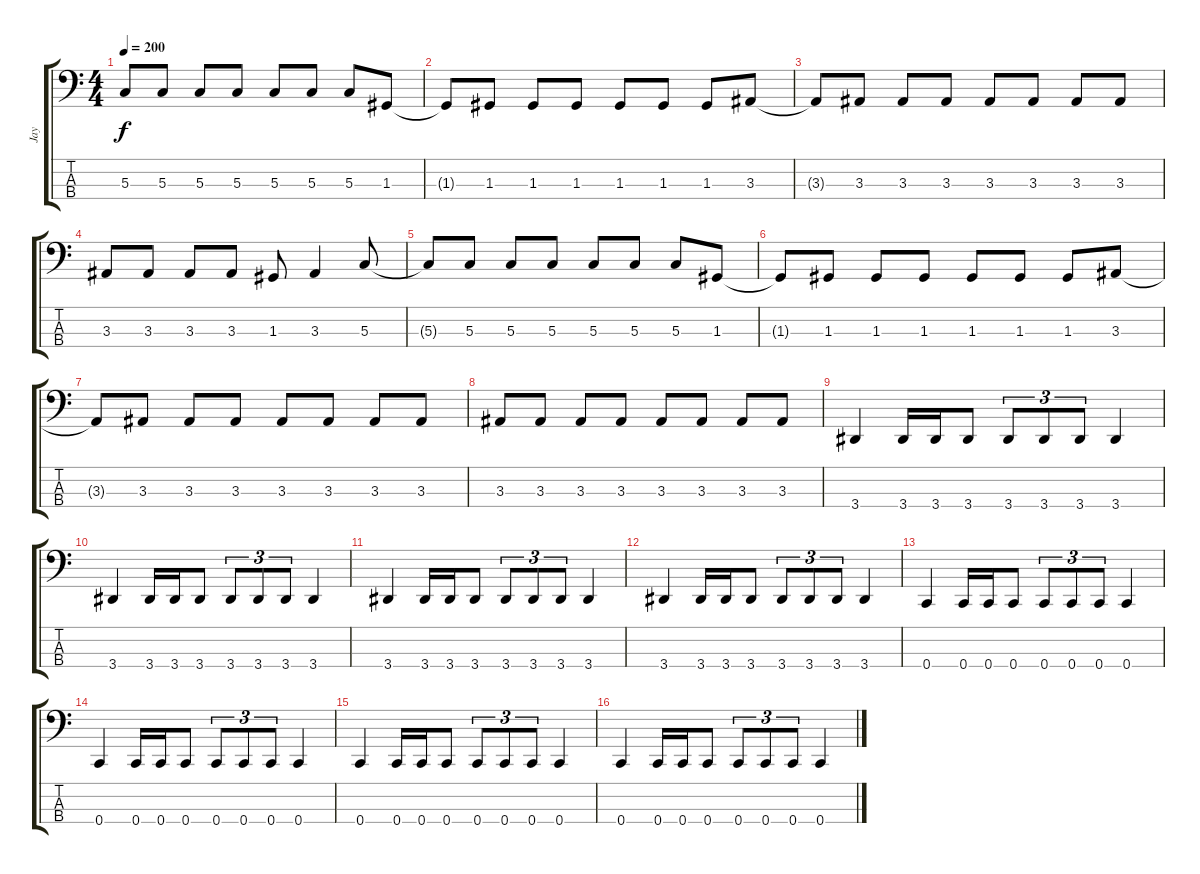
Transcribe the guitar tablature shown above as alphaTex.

\track ("Jay" "Jay") {instrument electricbasspick}
\staff {score tabs}
\tuning (F2 C2 G1 C1) {hide}
\ts (4 4)
\tempo 200
\clef f4
\ks c
5.3{t}.8{dy f} 5.3.8 5.3.8 5.3.8 5.3.8 5.3.8 5.3.8 1.3.8 |
1.3{t}.8 1.3.8 1.3.8 1.3.8 1.3.8 1.3.8 1.3.8 3.3.8 |
3.3{t}.8 3.3.8 3.3.8 3.3.8 3.3.8 3.3.8 3.3.8 3.3.8 |
3.3.8 3.3.8 3.3.8 3.3.8 1.3.8 3.3.4 5.3.8 |
5.3{t}.8 5.3.8 5.3.8 5.3.8 5.3.8 5.3.8 5.3.8 1.3.8 |
1.3{t}.8 1.3.8 1.3.8 1.3.8 1.3.8 1.3.8 1.3.8 3.3.8 |
3.3{t}.8 3.3.8 3.3.8 3.3.8 3.3.8 3.3.8 3.3.8 3.3.8 |
3.3.8 3.3.8 3.3.8 3.3.8 3.3.8 3.3.8 3.3.8 3.3.8 |
3.4.4 3.4.16 3.4.16 3.4.8 3.4.8{tu (3 2)} 3.4.8{tu (3 2)} 3.4.8{tu (3 2)} 3.4.4 |
3.4.4 3.4.16 3.4.16 3.4.8 3.4.8{tu (3 2)} 3.4.8{tu (3 2)} 3.4.8{tu (3 2)} 3.4.4 |
3.4.4 3.4.16 3.4.16 3.4.8 3.4.8{tu (3 2)} 3.4.8{tu (3 2)} 3.4.8{tu (3 2)} 3.4.4 |
3.4.4 3.4.16 3.4.16 3.4.8 3.4.8{tu (3 2)} 3.4.8{tu (3 2)} 3.4.8{tu (3 2)} 3.4.4 |
0.4.4 0.4.16 0.4.16 0.4.8 0.4.8{tu (3 2)} 0.4.8{tu (3 2)} 0.4.8{tu (3 2)} 0.4.4 |
0.4.4 0.4.16 0.4.16 0.4.8 0.4.8{tu (3 2)} 0.4.8{tu (3 2)} 0.4.8{tu (3 2)} 0.4.4 |
0.4.4 0.4.16 0.4.16 0.4.8 0.4.8{tu (3 2)} 0.4.8{tu (3 2)} 0.4.8{tu (3 2)} 0.4.4 |
0.4.4 0.4.16 0.4.16 0.4.8 0.4.8{tu (3 2)} 0.4.8{tu (3 2)} 0.4.8{tu (3 2)} 0.4.4
